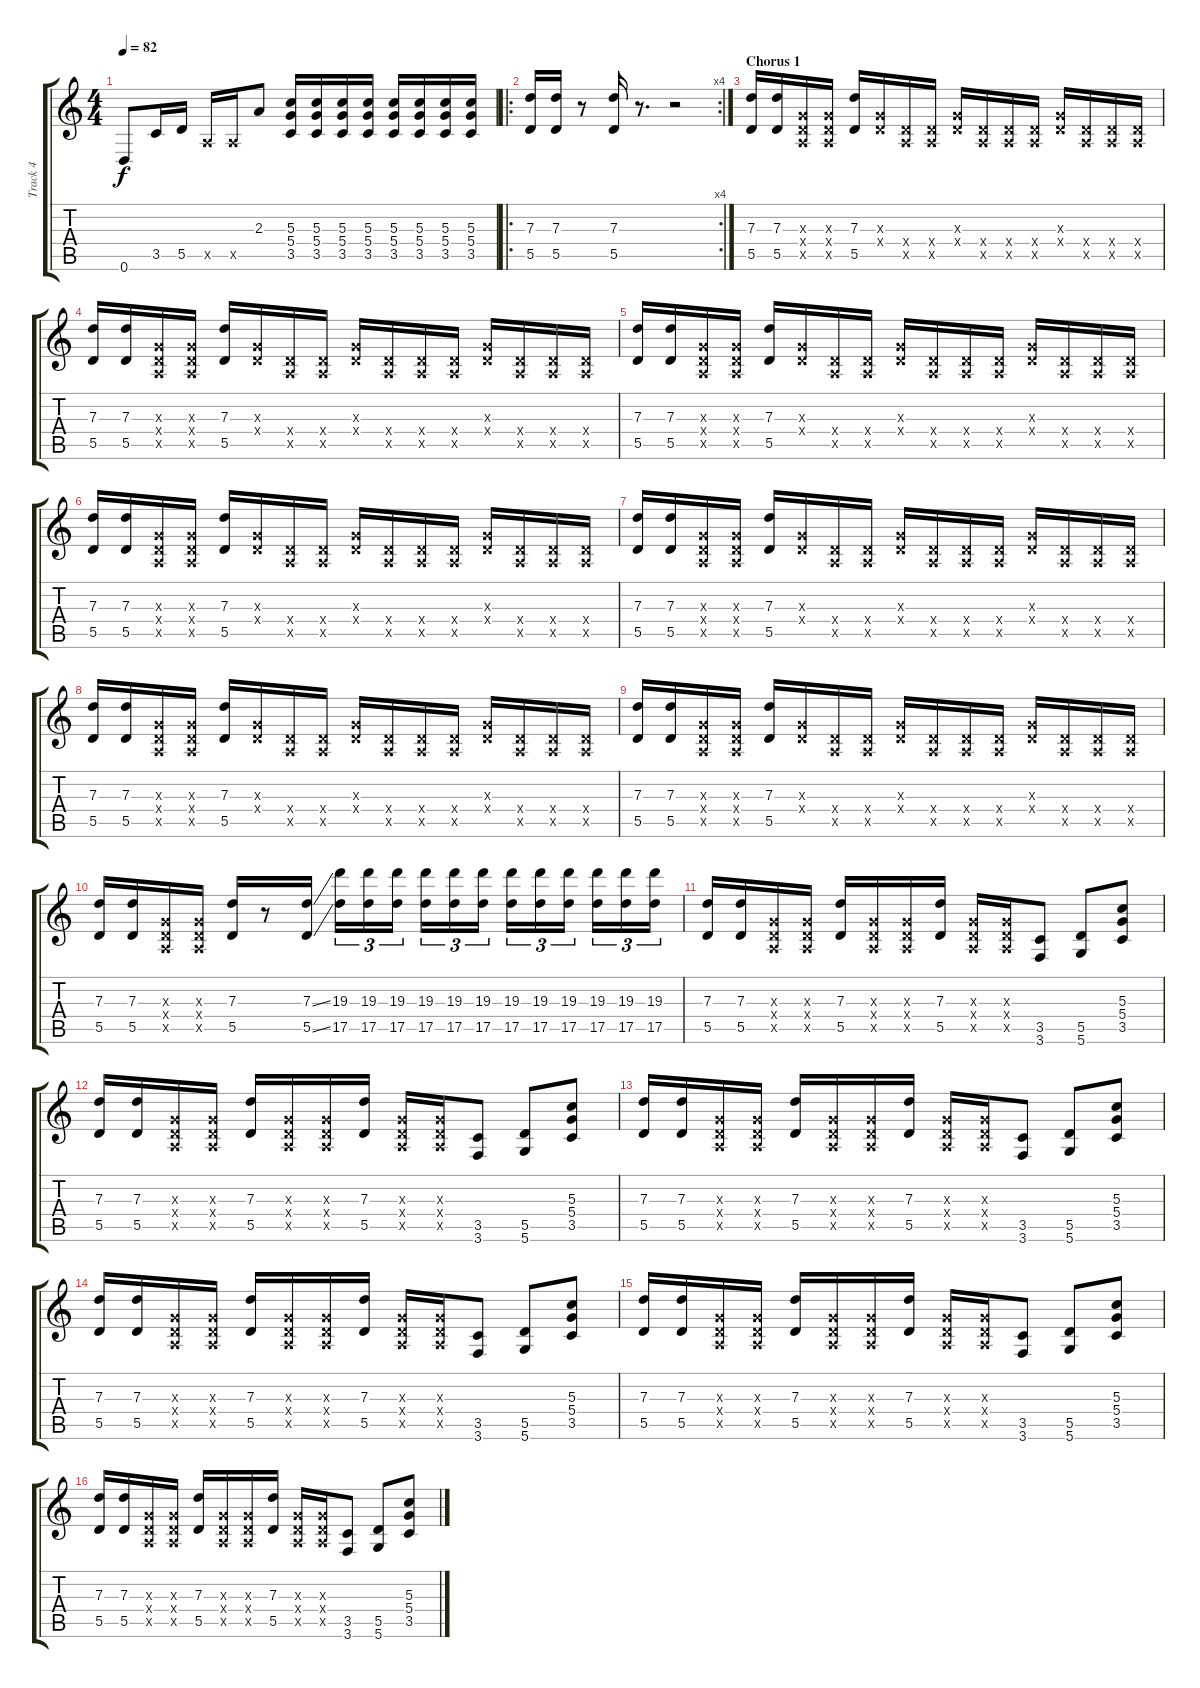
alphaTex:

\track ("Track 4" "Track 4") {instrument overdrivenguitar}
\staff {score tabs}
\tuning (E4 B3 G3 D3 A2 D2) {hide}
\ts (4 4)
\tempo 82
\clef g2
\ks c
0.6.8{dy f} 3.5.16 5.5.16 0.5{x}.16 0.5{x}.16 2.3.8 (5.3 5.4 3.5).16 (5.3 5.4 3.5).16 (5.3 5.4 3.5).16 (5.3 5.4 3.5).16 (5.3 5.4 3.5).16 (5.3 5.4 3.5).16 (5.3 5.4 3.5).16 (5.3 5.4 3.5).16 |
\ro
\rc 4
(7.3 5.5).16 (7.3 5.5).16 r.8 (7.3 5.5).16 r.8{d} r.2 |
\section ("" "Chorus 1")
(7.3 5.5).16 (7.3 5.5).16 (0.3{x} 0.4{x} 0.5{x}).16 (0.3{x} 0.4{x} 0.5{x}).16 (7.3 5.5).16 (0.3{x} 0.4{x}).16 (0.4{x} 0.5{x}).16 (0.4{x} 0.5{x}).16 (0.3{x} 0.4{x}).16 (0.4{x} 0.5{x}).16 (0.4{x} 0.5{x}).16 (0.4{x} 0.5{x}).16 (0.3{x} 0.4{x}).16 (0.4{x} 0.5{x}).16 (0.4{x} 0.5{x}).16 (0.4{x} 0.5{x}).16 |
(7.3 5.5).16 (7.3 5.5).16 (0.3{x} 0.4{x} 0.5{x}).16 (0.3{x} 0.4{x} 0.5{x}).16 (7.3 5.5).16 (0.3{x} 0.4{x}).16 (0.4{x} 0.5{x}).16 (0.4{x} 0.5{x}).16 (0.3{x} 0.4{x}).16 (0.4{x} 0.5{x}).16 (0.4{x} 0.5{x}).16 (0.4{x} 0.5{x}).16 (0.3{x} 0.4{x}).16 (0.4{x} 0.5{x}).16 (0.4{x} 0.5{x}).16 (0.4{x} 0.5{x}).16 |
(7.3 5.5).16 (7.3 5.5).16 (0.3{x} 0.4{x} 0.5{x}).16 (0.3{x} 0.4{x} 0.5{x}).16 (7.3 5.5).16 (0.3{x} 0.4{x}).16 (0.4{x} 0.5{x}).16 (0.4{x} 0.5{x}).16 (0.3{x} 0.4{x}).16 (0.4{x} 0.5{x}).16 (0.4{x} 0.5{x}).16 (0.4{x} 0.5{x}).16 (0.3{x} 0.4{x}).16 (0.4{x} 0.5{x}).16 (0.4{x} 0.5{x}).16 (0.4{x} 0.5{x}).16 |
(7.3 5.5).16 (7.3 5.5).16 (0.3{x} 0.4{x} 0.5{x}).16 (0.3{x} 0.4{x} 0.5{x}).16 (7.3 5.5).16 (0.3{x} 0.4{x}).16 (0.4{x} 0.5{x}).16 (0.4{x} 0.5{x}).16 (0.3{x} 0.4{x}).16 (0.4{x} 0.5{x}).16 (0.4{x} 0.5{x}).16 (0.4{x} 0.5{x}).16 (0.3{x} 0.4{x}).16 (0.4{x} 0.5{x}).16 (0.4{x} 0.5{x}).16 (0.4{x} 0.5{x}).16 |
(7.3 5.5).16 (7.3 5.5).16 (0.3{x} 0.4{x} 0.5{x}).16 (0.3{x} 0.4{x} 0.5{x}).16 (7.3 5.5).16 (0.3{x} 0.4{x}).16 (0.4{x} 0.5{x}).16 (0.4{x} 0.5{x}).16 (0.3{x} 0.4{x}).16 (0.4{x} 0.5{x}).16 (0.4{x} 0.5{x}).16 (0.4{x} 0.5{x}).16 (0.3{x} 0.4{x}).16 (0.4{x} 0.5{x}).16 (0.4{x} 0.5{x}).16 (0.4{x} 0.5{x}).16 |
(7.3 5.5).16 (7.3 5.5).16 (0.3{x} 0.4{x} 0.5{x}).16 (0.3{x} 0.4{x} 0.5{x}).16 (7.3 5.5).16 (0.3{x} 0.4{x}).16 (0.4{x} 0.5{x}).16 (0.4{x} 0.5{x}).16 (0.3{x} 0.4{x}).16 (0.4{x} 0.5{x}).16 (0.4{x} 0.5{x}).16 (0.4{x} 0.5{x}).16 (0.3{x} 0.4{x}).16 (0.4{x} 0.5{x}).16 (0.4{x} 0.5{x}).16 (0.4{x} 0.5{x}).16 |
(7.3 5.5).16 (7.3 5.5).16 (0.3{x} 0.4{x} 0.5{x}).16 (0.3{x} 0.4{x} 0.5{x}).16 (7.3 5.5).16 (0.3{x} 0.4{x}).16 (0.4{x} 0.5{x}).16 (0.4{x} 0.5{x}).16 (0.3{x} 0.4{x}).16 (0.4{x} 0.5{x}).16 (0.4{x} 0.5{x}).16 (0.4{x} 0.5{x}).16 (0.3{x} 0.4{x}).16 (0.4{x} 0.5{x}).16 (0.4{x} 0.5{x}).16 (0.4{x} 0.5{x}).16 |
(7.3 5.5).16 (7.3 5.5).16 (0.3{x} 0.4{x} 0.5{x}).16 (0.3{x} 0.4{x} 0.5{x}).16 (7.3 5.5).16 r.8 (7.3{ss} 5.5{ss}).16 (19.3 17.5).16{tu (3 2)} (19.3 17.5).16{tu (3 2)} (19.3 17.5).16{tu (3 2)} (19.3 17.5).16{tu (3 2)} (19.3 17.5).16{tu (3 2)} (19.3 17.5).16{tu (3 2)} (19.3 17.5).16{tu (3 2)} (19.3 17.5).16{tu (3 2)} (19.3 17.5).16{tu (3 2)} (19.3 17.5).16{tu (3 2)} (19.3 17.5).16{tu (3 2)} (19.3 17.5).16{tu (3 2)} |
(7.3 5.5).16 (7.3 5.5).16 (0.3{x} 0.4{x} 0.5{x}).16 (0.3{x} 0.4{x} 0.5{x}).16 (7.3 5.5).16 (0.3{x} 0.4{x} 0.5{x}).16 (0.3{x} 0.4{x} 0.5{x}).16 (7.3 5.5).16 (0.3{x} 0.4{x} 0.5{x}).16 (0.3{x} 0.4{x} 0.5{x}).16 (3.5 3.6).8 (5.5 5.6).8 (5.3 5.4 3.5).8 |
(7.3 5.5).16 (7.3 5.5).16 (0.3{x} 0.4{x} 0.5{x}).16 (0.3{x} 0.4{x} 0.5{x}).16 (7.3 5.5).16 (0.3{x} 0.4{x} 0.5{x}).16 (0.3{x} 0.4{x} 0.5{x}).16 (7.3 5.5).16 (0.3{x} 0.4{x} 0.5{x}).16 (0.3{x} 0.4{x} 0.5{x}).16 (3.5 3.6).8 (5.5 5.6).8 (5.3 5.4 3.5).8 |
(7.3 5.5).16 (7.3 5.5).16 (0.3{x} 0.4{x} 0.5{x}).16 (0.3{x} 0.4{x} 0.5{x}).16 (7.3 5.5).16 (0.3{x} 0.4{x} 0.5{x}).16 (0.3{x} 0.4{x} 0.5{x}).16 (7.3 5.5).16 (0.3{x} 0.4{x} 0.5{x}).16 (0.3{x} 0.4{x} 0.5{x}).16 (3.5 3.6).8 (5.5 5.6).8 (5.3 5.4 3.5).8 |
(7.3 5.5).16 (7.3 5.5).16 (0.3{x} 0.4{x} 0.5{x}).16 (0.3{x} 0.4{x} 0.5{x}).16 (7.3 5.5).16 (0.3{x} 0.4{x} 0.5{x}).16 (0.3{x} 0.4{x} 0.5{x}).16 (7.3 5.5).16 (0.3{x} 0.4{x} 0.5{x}).16 (0.3{x} 0.4{x} 0.5{x}).16 (3.5 3.6).8 (5.5 5.6).8 (5.3 5.4 3.5).8 |
(7.3 5.5).16 (7.3 5.5).16 (0.3{x} 0.4{x} 0.5{x}).16 (0.3{x} 0.4{x} 0.5{x}).16 (7.3 5.5).16 (0.3{x} 0.4{x} 0.5{x}).16 (0.3{x} 0.4{x} 0.5{x}).16 (7.3 5.5).16 (0.3{x} 0.4{x} 0.5{x}).16 (0.3{x} 0.4{x} 0.5{x}).16 (3.5 3.6).8 (5.5 5.6).8 (5.3 5.4 3.5).8 |
(7.3 5.5).16 (7.3 5.5).16 (0.3{x} 0.4{x} 0.5{x}).16 (0.3{x} 0.4{x} 0.5{x}).16 (7.3 5.5).16 (0.3{x} 0.4{x} 0.5{x}).16 (0.3{x} 0.4{x} 0.5{x}).16 (7.3 5.5).16 (0.3{x} 0.4{x} 0.5{x}).16 (0.3{x} 0.4{x} 0.5{x}).16 (3.5 3.6).8 (5.5 5.6).8 (5.3 5.4 3.5).8
